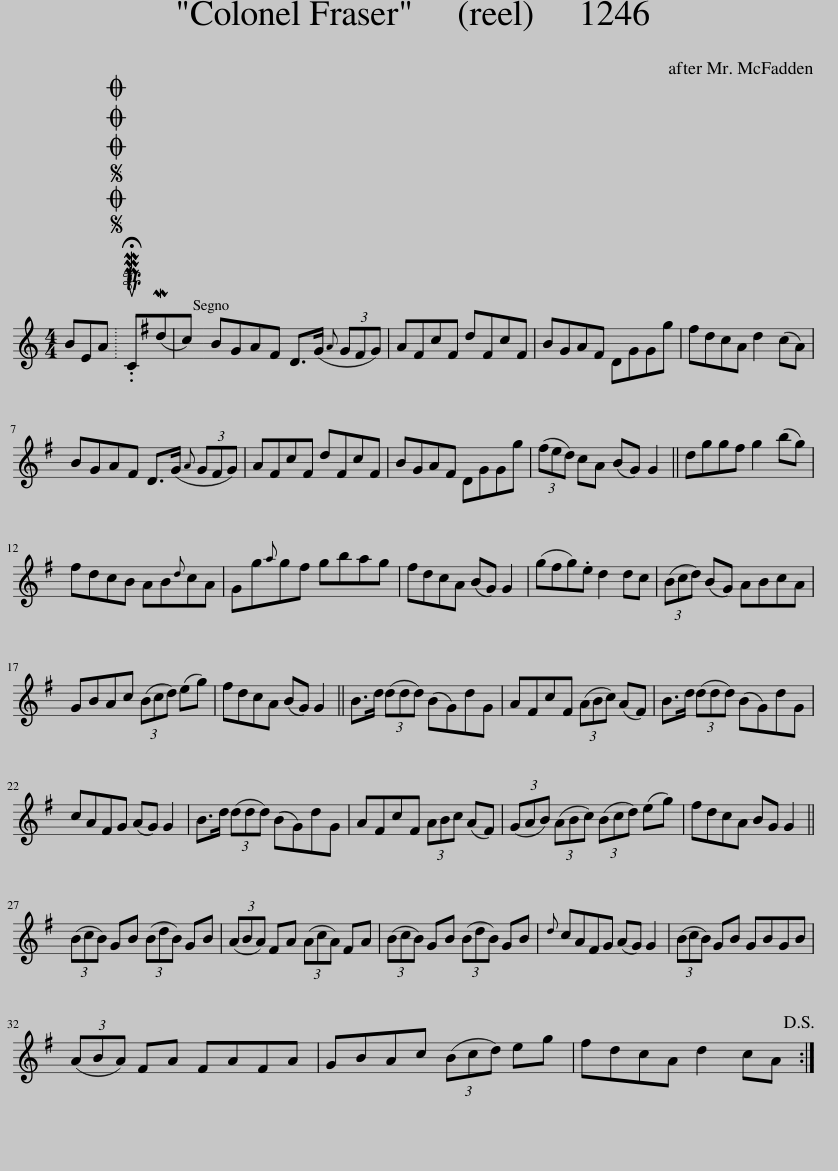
X:1
L:1/8
M:4/4
I:linebreak $
K:C
V:1 treble
V:1
 BEA |SOSOOO .!fermata!PMTuC(Mdc) | BGA^F D>(G{A} (3GFG) | A^FcF dFcF | BGA^F DGGg | %5
 ^fdcA d2 (cA) |$ BGA^F D>(G{A} (3GFG) | A^FcF dFcF | BGA^F DGGg | (3(^fed) cA (BG) G2 || %10
 dgg^f g2 (bg) |$ ^fdcB AB{d}cA | Gg{a}g^f gbag | ^fdcA (BG) G2 | (g^fg).e d2 dc | %15
 (3(Bcd) (BG) ABcA |$ GBAc (3(Bcd) (eg) | ^fdcA (BG) G2 || B>d (3(ddd) (BG)dG | A^FcF (3(ABc) (AF) | %20
 B>d (3(ddd) (BG)dG |$ cA^FG (AG) G2 | B>d (3(ddd) (BG)dG | A^FcF (3ABc (AF) | (3(GAB) (3(ABc) (3(Bcd) (eg) | %25
 ^fdcA BG G2 ||$ (3(BcB) GB (3(BdB) GB | (3(ABA) ^FA (3(AcA) FA | (3(BcB) GB (3(BdB) GB |{d} cA^FG (AG) G2 | %30
 (3(BcB) GB GBGB |$ (3(ABA) ^FA FAFA | GBAc (3(Bcd) eg | ^fdcA d2 cA!D.S.! :| %34
